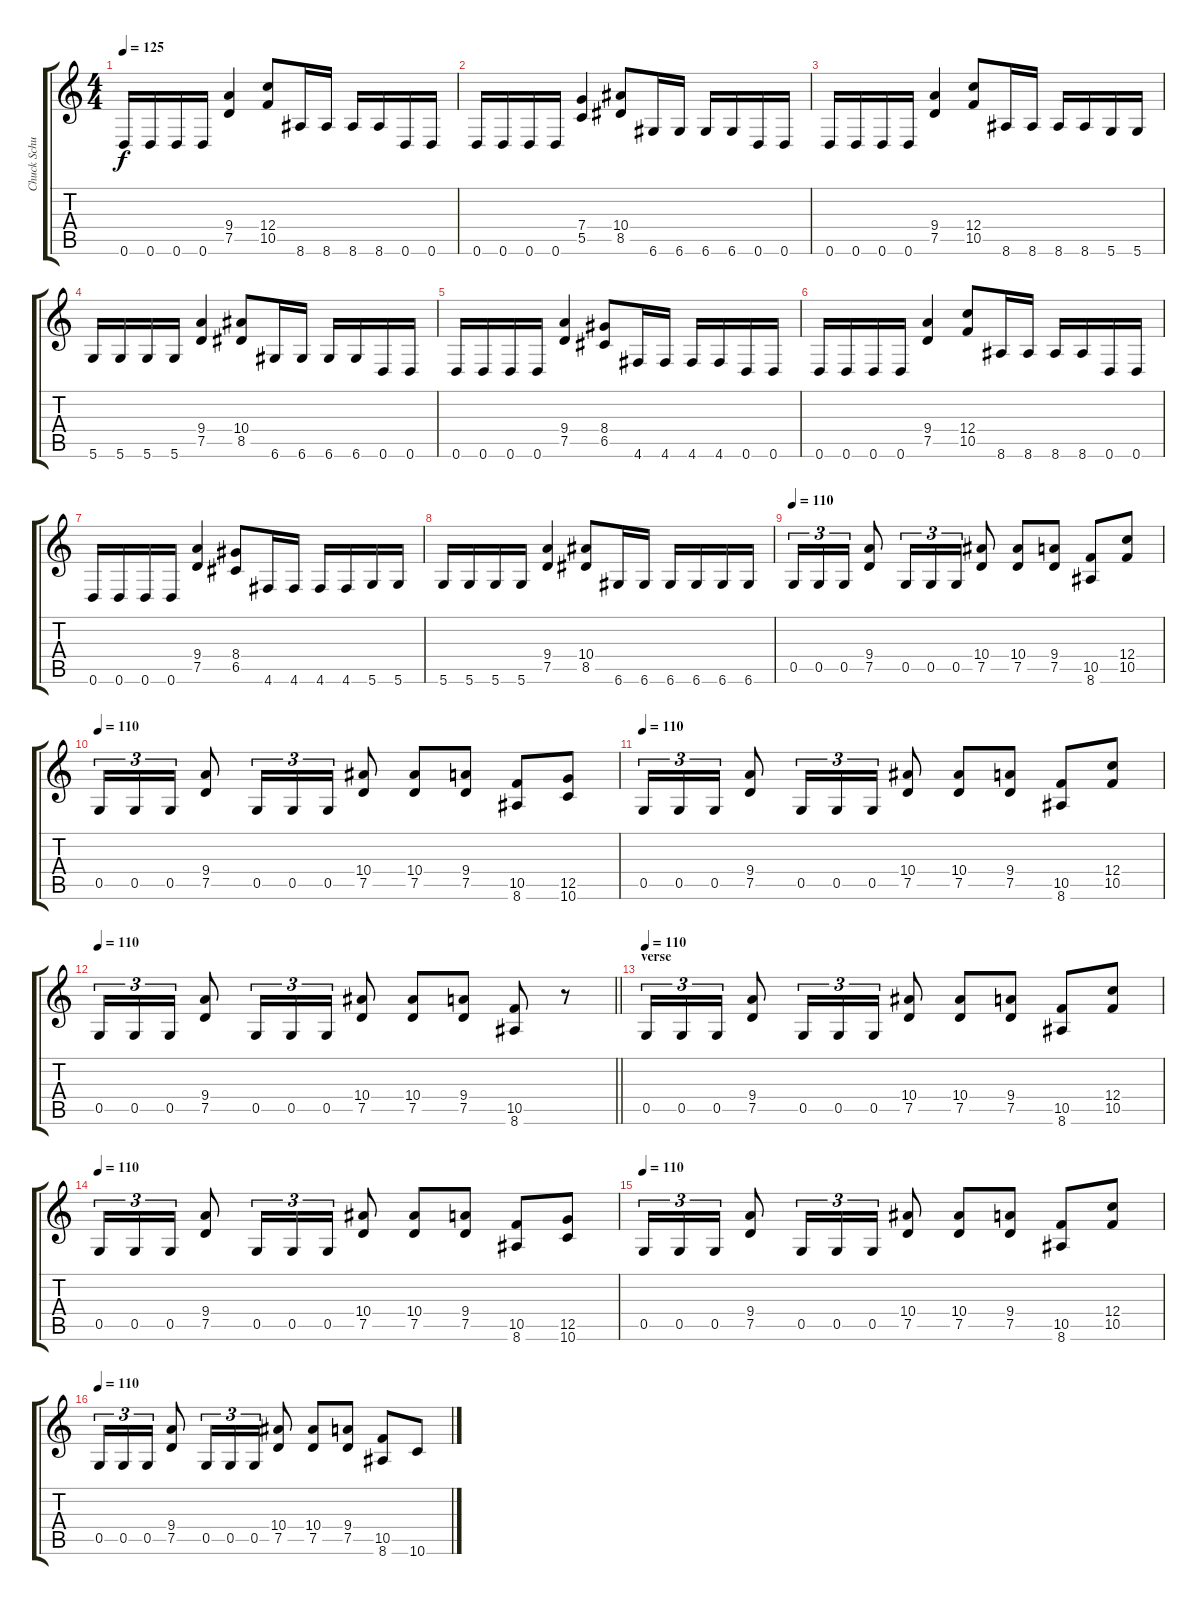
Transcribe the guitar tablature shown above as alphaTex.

\track ("Chuck Schuldiner" "Chuck Schu") {instrument distortionguitar}
\staff {score tabs}
\tuning (D4 A3 F3 C3 G2 D2) {hide}
\ts (4 4)
\tempo 125
\clef g2
\ks c
0.6.16{dy f instrument distortionguitar} 0.6.16 0.6.16 0.6.16 (9.4 7.5).4 (12.4 10.5).8 8.6.16 8.6.16 8.6.16 8.6.16 0.6.16 0.6.16 |
0.6.16 0.6.16 0.6.16 0.6.16 (7.4 5.5).4 (10.4 8.5).8 6.6.16 6.6.16 6.6.16 6.6.16 0.6.16 0.6.16 |
0.6.16 0.6.16 0.6.16 0.6.16 (9.4 7.5).4 (12.4 10.5).8 8.6.16 8.6.16 8.6.16 8.6.16 5.6.16 5.6.16 |
5.6.16 5.6.16 5.6.16 5.6.16 (9.4 7.5).4 (10.4 8.5).8 6.6.16 6.6.16 6.6.16 6.6.16 0.6.16 0.6.16 |
0.6.16 0.6.16 0.6.16 0.6.16 (9.4 7.5).4 (8.4 6.5).8 4.6.16 4.6.16 4.6.16 4.6.16 0.6.16 0.6.16 |
0.6.16 0.6.16 0.6.16 0.6.16 (9.4 7.5).4 (12.4 10.5).8 8.6.16 8.6.16 8.6.16 8.6.16 0.6.16 0.6.16 |
0.6.16 0.6.16 0.6.16 0.6.16 (9.4 7.5).4 (8.4 6.5).8 4.6.16 4.6.16 4.6.16 4.6.16 5.6.16 5.6.16 |
5.6.16 5.6.16 5.6.16 5.6.16 (9.4 7.5).4 (10.4 8.5).8 6.6.16 6.6.16 6.6.16 6.6.16 6.6.16 6.6.16 |
\tempo 110
0.5.16{tu (3 2)} 0.5.16{tu (3 2)} 0.5.16{tu (3 2)} (9.4 7.5).8 0.5.16{tu (3 2)} 0.5.16{tu (3 2)} 0.5.16{tu (3 2)} (10.4 7.5).8 (10.4 7.5).8 (9.4 7.5).8 (10.5 8.6).8 (12.4 10.5).8 |
\tempo 110
0.5.16{tu (3 2)} 0.5.16{tu (3 2)} 0.5.16{tu (3 2)} (9.4 7.5).8 0.5.16{tu (3 2)} 0.5.16{tu (3 2)} 0.5.16{tu (3 2)} (10.4 7.5).8 (10.4 7.5).8 (9.4 7.5).8 (10.5 8.6).8 (12.5 10.6).8 |
\tempo 110
0.5.16{tu (3 2)} 0.5.16{tu (3 2)} 0.5.16{tu (3 2)} (9.4 7.5).8 0.5.16{tu (3 2)} 0.5.16{tu (3 2)} 0.5.16{tu (3 2)} (10.4 7.5).8 (10.4 7.5).8 (9.4 7.5).8 (10.5 8.6).8 (12.4 10.5).8 |
\tempo 110
\barLineRight lightlight
0.5.16{tu (3 2)} 0.5.16{tu (3 2)} 0.5.16{tu (3 2)} (9.4 7.5).8 0.5.16{tu (3 2)} 0.5.16{tu (3 2)} 0.5.16{tu (3 2)} (10.4 7.5).8 (10.4 7.5).8 (9.4 7.5).8 (10.5 8.6).8 r.8 |
\section ("" "verse")
\tempo 110
0.5.16{tu (3 2)} 0.5.16{tu (3 2)} 0.5.16{tu (3 2)} (9.4 7.5).8 0.5.16{tu (3 2)} 0.5.16{tu (3 2)} 0.5.16{tu (3 2)} (10.4 7.5).8 (10.4 7.5).8 (9.4 7.5).8 (10.5 8.6).8 (12.4 10.5).8 |
\tempo 110
0.5.16{tu (3 2)} 0.5.16{tu (3 2)} 0.5.16{tu (3 2)} (9.4 7.5).8 0.5.16{tu (3 2)} 0.5.16{tu (3 2)} 0.5.16{tu (3 2)} (10.4 7.5).8 (10.4 7.5).8 (9.4 7.5).8 (10.5 8.6).8 (12.5 10.6).8 |
\tempo 110
0.5.16{tu (3 2)} 0.5.16{tu (3 2)} 0.5.16{tu (3 2)} (9.4 7.5).8 0.5.16{tu (3 2)} 0.5.16{tu (3 2)} 0.5.16{tu (3 2)} (10.4 7.5).8 (10.4 7.5).8 (9.4 7.5).8 (10.5 8.6).8 (12.4 10.5).8 |
\tempo 110
0.5.16{tu (3 2)} 0.5.16{tu (3 2)} 0.5.16{tu (3 2)} (9.4 7.5).8 0.5.16{tu (3 2)} 0.5.16{tu (3 2)} 0.5.16{tu (3 2)} (10.4 7.5).8 (10.4 7.5).8 (9.4 7.5).8 (10.5 8.6).8 10.6.8
